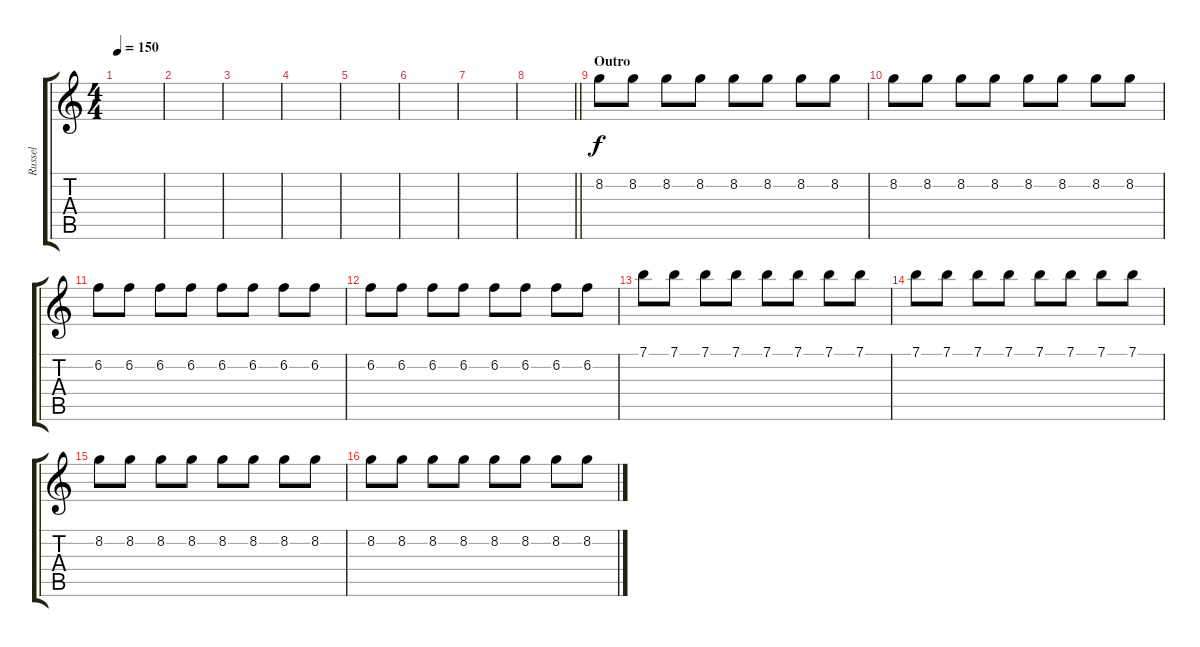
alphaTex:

\track ("Russel" "Russel") {instrument overdrivenguitar}
\staff {score tabs}
\tuning (E4 B3 G3 D3 A2 E2) {hide}
\ts (4 4)
\tempo 150
\clef g2
\ks c
|
|
|
|
|
|
|
\barLineRight lightlight
|
\section ("" "Outro")
8.2.8 8.2.8 8.2.8 8.2.8 8.2.8 8.2.8 8.2.8 8.2.8 |
8.2.8 8.2.8 8.2.8 8.2.8 8.2.8 8.2.8 8.2.8 8.2.8 |
6.2.8 6.2.8 6.2.8 6.2.8 6.2.8 6.2.8 6.2.8 6.2.8 |
6.2.8 6.2.8 6.2.8 6.2.8 6.2.8 6.2.8 6.2.8 6.2.8 |
7.1.8 7.1.8 7.1.8 7.1.8 7.1.8 7.1.8 7.1.8 7.1.8 |
7.1.8 7.1.8 7.1.8 7.1.8 7.1.8 7.1.8 7.1.8 7.1.8 |
8.2.8 8.2.8 8.2.8 8.2.8 8.2.8 8.2.8 8.2.8 8.2.8 |
8.2.8 8.2.8 8.2.8 8.2.8 8.2.8 8.2.8 8.2.8 8.2.8
